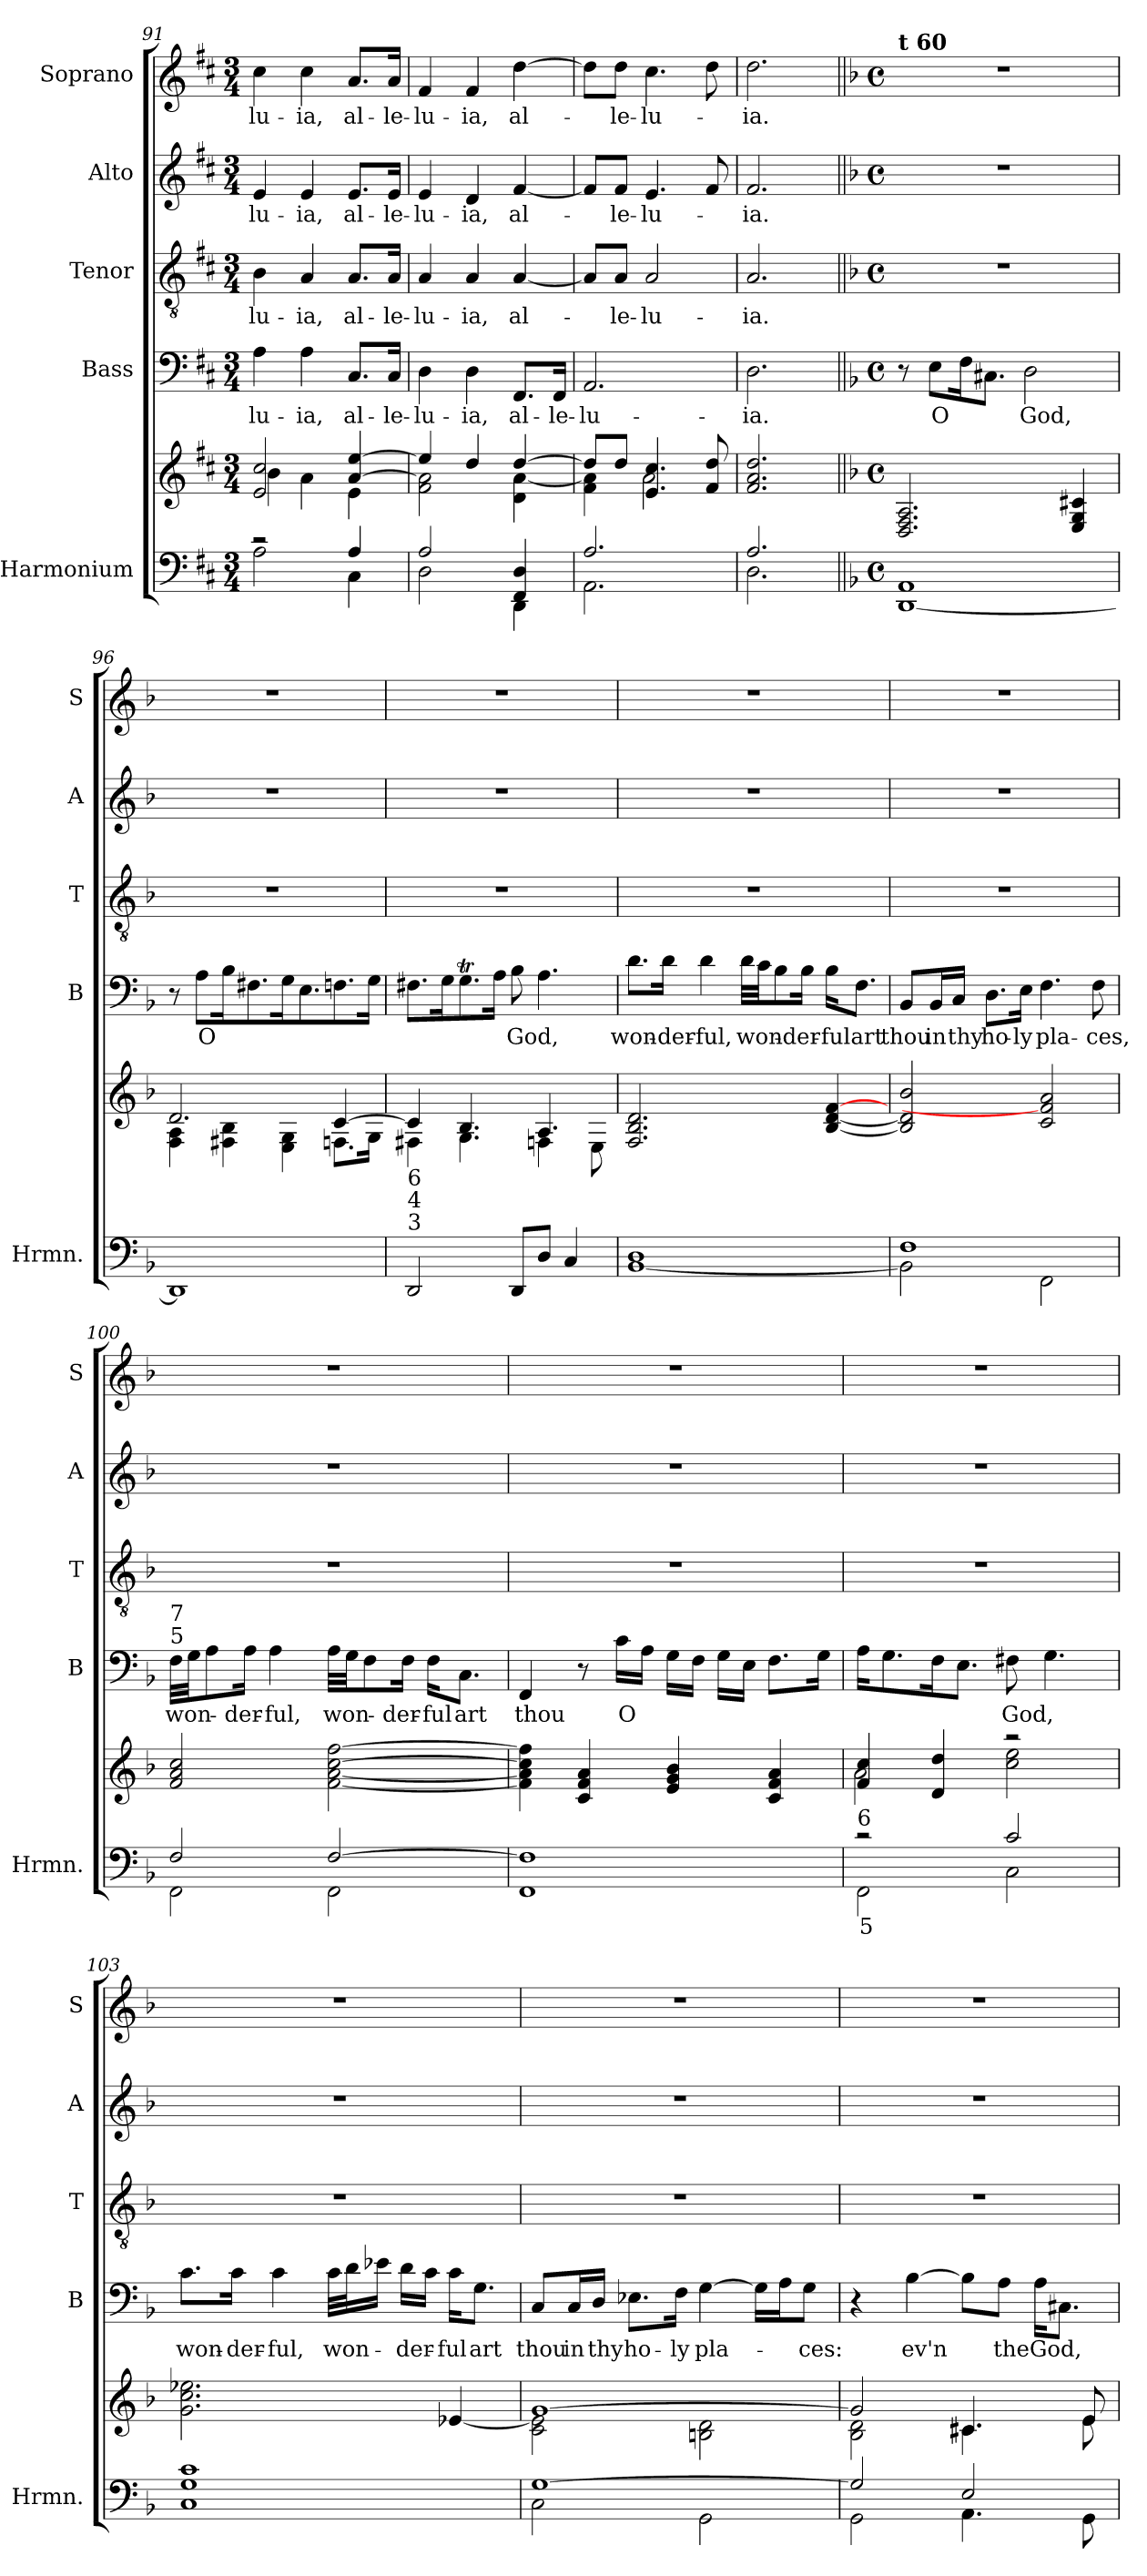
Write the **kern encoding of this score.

**kern	**text	**kern	**kern	**text	**kern	**text	**kern	**text	**kern	**text
*part5	*part5	*part5	*part4	*part4	*part3	*part3	*part2	*part2	*part1	*part1
*staff6	*staff6	*staff5	*staff4	*staff4	*staff3	*staff3	*staff2	*staff2	*staff1	*staff1
*I"Harmonium	*	*	*I"Bass	*	*I"Tenor	*	*I"Alto	*	*I"Soprano	*
*I'Hrmn.	*	*	*I'B	*	*I'T	*	*I'A	*	*I'S	*
*clefF4	*	*clefG2	*clefF4	*	*clefGv2	*	*clefG2	*	*clefG2	*
*k[f#c#]	*	*k[f#c#]	*k[f#c#]	*	*k[f#c#]	*	*k[f#c#]	*	*k[f#c#]	*
*D:	*	*D:	*D:	*	*D:	*	*D:	*	*D:	*
*M3/4	*	*M3/4	*M3/4	*	*M3/4	*	*M3/4	*	*M3/4	*
=91	=91	=91	=91	=91	=91	=91	=91	=91	=91	=91
*^	*	*^	*	*	*	*	*	*	*	*
!	!	!	!	!	!	!LO:LY:b	!	!LO:LY:b	!	!LO:LY:b	!	!LO:LY:b
2rc	2A\	.	2e/ 2cc#/	4b\	4A\	-lu-	4B\	-lu-	4e/	-lu-	4cc#\	-lu-
!	!	!	!	!	!	!LO:LY:b	!	!LO:LY:b	!	!LO:LY:b	!	!LO:LY:b
.	.	.	.	4a\	4A\	-ia,	4A/	-ia,	4e/	-ia,	4cc#\	-ia,
!	!	!	!	!	!	!LO:LY:b	!	!LO:LY:b	!	!LO:LY:b	!	!LO:LY:b
4A/	4C#\	.	[4a/ [4ee/	4e\	8.C#/L	al-	8.A/L	al-	8.e/L	al-	8.a/L	al-
!	!	!	!	!	!	!LO:LY:b	!	!LO:LY:b	!	!LO:LY:b	!	!LO:LY:b
.	.	.	.	.	16C#/Jk	-le-	16A/Jk	-le-	16e/Jk	-le-	16a/Jk	-le-
!!LO:LB:g=z
=92	=92	=92	=92	=92	=92	=92	=92	=92	=92	=92	=92	=92
!	!	!	!	!	!	!LO:LY:b	!	!LO:LY:b	!	!LO:LY:b	!	!LO:LY:b
2A/	2D\	.	4ee/]	2f#\ 2a\]	4D\	-lu-	4A/	-lu-	4e/	-lu-	4f#/	-lu-
!	!	!	!	!	!	!LO:LY:b	!	!LO:LY:b	!	!LO:LY:b	!	!LO:LY:b
.	.	.	4dd/	.	4D\	-ia,	4A/	-ia,	4d/	-ia,	4f#/	-ia,
!	!	!	!	!	!	!LO:LY:b	!	!LO:LY:b	!	!LO:LY:b	!	!LO:LY:b
4FF#/ 4D/	4DD\	.	[4dd/	4d\ [4a\	8.FF#/L	al-	[4A/	al-	[4f#/	al-	[4dd\	al-
!	!	!	!	!	!	!LO:LY:b	!	!	!	!	!	!
.	.	.	.	.	16FF#/Jk	-le-	.	.	.	.	.	.
=93	=93	=93	=93	=93	=93	=93	=93	=93	=93	=93	=93	=93
!	!	!	!	!	!	!LO:LY:b	!	!	!	!	!	!
2.A/	2.AA\	.	8dd/L]	4f#\ 4a\]	2.AA/	-lu-	8A/L]	.	8f#/L]	.	8dd\L]	.
!	!	!	!	!	!	!	!	!LO:LY:b	!	!LO:LY:b	!	!LO:LY:b
.	.	.	8dd/J	.	.	.	8A/J	-le-	8f#/J	-le-	8dd\J	-le-
!	!	!	!	!	!	!	!	!LO:LY:b	!	!LO:LY:b	!	!LO:LY:b
.	.	.	4.e/ 4.cc#/	2a\	.	.	2A/	-lu-	4.e/	-lu-	4.cc#\	-lu-
.	.	.	8f#/ 8dd/	.	.	.	.	.	8f#/	.	8dd\	.
*	*	*	*v	*v	*	*	*	*	*	*	*	*
=94	=94	=94	=94	=94	=94	=94	=94	=94	=94	=94	=94
!	!	!	!	!	!LO:LY:b	!	!LO:LY:b	!	!LO:LY:b	!	!LO:LY:b
2.A/	2.D\	.	2.f#/ 2.a/ 2.dd/	2.D\	-ia.	2.A/	-ia.	2.f#/	-ia.	2.dd\	-ia.
=95||	=95||	=95||	=95||	=95||	=95||	=95||	=95||	=95||	=95||	=95||	=95||
*k[b-]	*	*	*k[b-]	*k[b-]	*	*k[b-]	*	*k[b-]	*	*k[b-]	*
*F:	*	*	*F:	*F:	*	*F:	*	*F:	*	*F:	*
*M4/4	*	*	*M4/4	*M4/4	*	*M4/4	*	*M4/4	*	*M4/4	*
*met(c)	*	*	*met(c)	*met(c)	*	*met(c)	*	*met(c)	*	*met(c)	*
!	!	!	!	!	!	!	!	!	!	!LO:TX:a:B:t=t 60	!
1AA	[1DD	.	2.D/ 2.F/ 2.A/	8r	.	1r	.	1r	.	1r	.
!	!	!	!	!	!LO:LY:b	!	!	!	!	!	!
.	.	.	.	8E\L	O	.	.	.	.	.	.
.	.	.	.	16F\K	.	.	.	.	.	.	.
.	.	.	.	8.C#X\J	.	.	.	.	.	.	.
!	!	!	!	!	!LO:LY:b	!	!	!	!	!	!
.	.	.	.	2D\	God,	.	.	.	.	.	.
.	.	.	4E/ 4G/ 4c#X/	.	.	.	.	.	.	.	.
=96	=96	=96	=96	=96	=96	=96	=96	=96	=96	=96	=96
*	*	*	*^	*	*	*	*	*	*	*	*
1ryy	1DD]	.	2.d/	4F\ 4A\	8r	.	1r	.	1r	.	1r	.
!	!	!	!	!	!	!LO:LY:b	!	!	!	!	!	!
.	.	.	.	.	8A\L	O	.	.	.	.	.	.
.	.	.	.	4F#X\ 4B-\	16B-\K	.	.	.	.	.	.	.
.	.	.	.	.	8.F#X\	.	.	.	.	.	.	.
.	.	.	.	4E\ 4G\	16G\K	.	.	.	.	.	.	.
.	.	.	.	.	8.E\	.	.	.	.	.	.	.
.	.	.	[4c/	8.Fn\L	8.Fn\	.	.	.	.	.	.	.
.	.	.	.	16G\Jk	16G\Jk	.	.	.	.	.	.	.
!!LO:PB:g=z
=97	=97	=97	=97	=97	=97	=97	=97	=97	=97	=97	=97	=97
!LO:TX:a:t=3	!	!	!	!	!	!	!	!	!	!	!	!
!LO:TX:a:t=4	!	!	!	!	!	!	!	!	!	!	!	!
!LO:TX:a:t=6	!	!	!	!	!	!	!	!	!	!	!	!
1ryy	2DD/	.	4c/]	4F#X\	8.F#X\L	.	1r	.	1r	.	1r	.
.	.	.	.	.	16G\K	.	.	.	.	.	.	.
.	.	.	4.B-/	4.G\	8.GT\	.	.	.	.	.	.	.
.	.	.	.	.	16A\Jk	.	.	.	.	.	.	.
!	!	!	!	!	!	!LO:LY:b	!	!	!	!	!	!
.	8DD/L	.	.	.	8B-\	God,	.	.	.	.	.	.
.	8D/J	.	4.A/	4Fn\	4.A\	.	.	.	.	.	.	.
.	4C/	.	.	.	.	.	.	.	.	.	.	.
.	.	.	.	8E\	.	.	.	.	.	.	.	.
=98	=98	=98	=98	=98	=98	=98	=98	=98	=98	=98	=98	=98
!	!	!	!	!	!	!LO:LY:b	!	!	!	!	!	!
*	*	*	*v	*v	*	*	*	*	*	*	*	*
1D	[1BB-	.	2.F/ 2.B-/ 2.d/	8.d\L	won-	1r	.	1r	.	1r	.
!	!	!	!	!	!LO:LY:b	!	!	!	!	!	!
.	.	.	.	16d\Jk	-der-	.	.	.	.	.	.
!	!	!	!	!	!LO:LY:b	!	!	!	!	!	!
.	.	.	.	4d\	-ful,	.	.	.	.	.	.
!	!	!	!	!	!LO:LY:b	!	!	!	!	!	!
.	.	.	.	32d\LLL	won-	.	.	.	.	.	.
.	.	.	.	32c\JJ	.	.	.	.	.	.	.
.	.	.	.	8B-\	.	.	.	.	.	.	.
!	!	!	!	!	!LO:LY:b	!	!	!	!	!	!
.	.	.	.	16B-\Jk	-der-	.	.	.	.	.	.
!	!	!	!	!	!LO:LY:b	!	!	!	!	!	!
.	.	.	[4B-/ [4d/ [4f/	16B-\KL	-ful	.	.	.	.	.	.
!	!	!	!	!	!LO:LY:b	!	!	!	!	!	!
.	.	.	.	8.F\J	art	.	.	.	.	.	.
=99	=99	=99	=99	=99	=99	=99	=99	=99	=99	=99	=99
!	!	!	!	!	!LO:LY:b	!	!	!	!	!	!
1F	2BB-\]	.	2B-/] 2d/] 2b-/	8BB-/L	thou	1r	.	1r	.	1r	.
!	!	!	!	!	!LO:LY:b	!	!	!	!	!	!
.	.	.	.	16BB-/L	in	.	.	.	.	.	.
!	!	!	!	!	!LO:LY:b	!	!	!	!	!	!
.	.	.	.	16C/JJ	thy	.	.	.	.	.	.
!	!	!	!	!	!LO:LY:b	!	!	!	!	!	!
.	.	.	.	8.D\L	ho-	.	.	.	.	.	.
!	!	!	!	!	!LO:LY:b	!	!	!	!	!	!
.	.	.	.	16E\Jk	-ly	.	.	.	.	.	.
!	!	!	!	!	!LO:LY:b	!	!	!	!	!	!
.	2FF\	.	2c/ 2f/] 2a/	4.F\	pla-	.	.	.	.	.	.
!	!	!	!	!	!LO:LY:b	!	!	!	!	!	!
.	.	.	.	8F\	-ces,	.	.	.	.	.	.
!!LO:LB:g=z
=100	=100	=100	=100	=100	=100	=100	=100	=100	=100	=100	=100
!	!	!	!	!LO:TX:a:t=5	!	!	!	!	!	!	!
!	!	!	!	!LO:TX:a:t=7	!	!	!	!	!	!	!
!	!	!	!	!	!LO:LY:b	!	!	!	!	!	!
2F/	2FF\	.	2f/ 2a/ 2cc/	32F\LLL	won-	1r	.	1r	.	1r	.
.	.	.	.	32G\JJ	.	.	.	.	.	.	.
.	.	.	.	8A\	.	.	.	.	.	.	.
!	!	!	!	!	!LO:LY:b	!	!	!	!	!	!
.	.	.	.	16A\Jk	-der-	.	.	.	.	.	.
!	!	!	!	!	!LO:LY:b	!	!	!	!	!	!
.	.	.	.	4A\	-ful,	.	.	.	.	.	.
!	!	!	!	!	!LO:LY:b	!	!	!	!	!	!
[2F/	2FF\	.	[2f\ [2a\ [2cc\ [2ff\	32A\LLL	won-	.	.	.	.	.	.
.	.	.	.	32G\JJ	.	.	.	.	.	.	.
.	.	.	.	8F\	.	.	.	.	.	.	.
!	!	!	!	!	!LO:LY:b	!	!	!	!	!	!
.	.	.	.	16F\Jk	-der-	.	.	.	.	.	.
!	!	!	!	!	!LO:LY:b	!	!	!	!	!	!
.	.	.	.	16F\KL	-ful	.	.	.	.	.	.
!	!	!	!	!	!LO:LY:b	!	!	!	!	!	!
.	.	.	.	8.C\J	art	.	.	.	.	.	.
=101	=101	=101	=101	=101	=101	=101	=101	=101	=101	=101	=101
!	!	!	!	!	!LO:LY:b	!	!	!	!	!	!
1F]	1FF	.	4f\] 4a\] 4cc\] 4ff\]	4FF/	thou	1r	.	1r	.	1r	.
.	.	.	4c/ 4f/ 4a/	8r	.	.	.	.	.	.	.
!	!	!	!	!	!LO:LY:b	!	!	!	!	!	!
.	.	.	.	16c\LL	O	.	.	.	.	.	.
.	.	.	.	16A\JJ	.	.	.	.	.	.	.
.	.	.	4e/ 4g/ 4b-/	16G\LL	.	.	.	.	.	.	.
.	.	.	.	16F\JJ	.	.	.	.	.	.	.
.	.	.	.	16G\LL	.	.	.	.	.	.	.
.	.	.	.	16E\JJ	.	.	.	.	.	.	.
.	.	.	4c/ 4f/ 4a/	8.F\L	.	.	.	.	.	.	.
.	.	.	.	16G\Jk	.	.	.	.	.	.	.
=102	=102	=102	=102	=102	=102	=102	=102	=102	=102	=102	=102
!LO:TX:a:t=6	!	!	!	!	!	!	!	!	!	!	!
!	!	!LO:LY:b	!	!	!	!	!	!	!	!	!
*	*	*	*^	*	*	*	*	*	*	*	*
2rc	2FF\	5	4f/ 4cc/	2a\	16A\KL	.	1r	.	1r	.	1r	.
.	.	.	.	.	8.G\	.	.	.	.	.	.	.
.	.	.	4d/ 4dd/	.	16F\K	.	.	.	.	.	.	.
.	.	.	.	.	8.E\J	.	.	.	.	.	.	.
!	!	!	!	!	!	!LO:LY:b	!	!	!	!	!	!
2c/	2C\	.	2raa	2cc\ 2ee\	8F#X\	God,	.	.	.	.	.	.
.	.	.	.	.	4.G\	.	.	.	.	.	.	.
*	*	*	*v	*v	*	*	*	*	*	*	*	*
!!LO:PB:g=z
=103	=103	=103	=103	=103	=103	=103	=103	=103	=103	=103	=103
!	!	!	!	!	!LO:LY:b	!	!	!	!	!	!
1G 1c	1C	.	2.g\ 2.cc\ 2.ee-X\	8.c\L	won-	1r	.	1r	.	1r	.
!	!	!	!	!	!LO:LY:b	!	!	!	!	!	!
.	.	.	.	16c\Jk	-der-	.	.	.	.	.	.
!	!	!	!	!	!LO:LY:b	!	!	!	!	!	!
.	.	.	.	4c\	-ful,	.	.	.	.	.	.
!	!	!	!	!	!LO:LY:b	!	!	!	!	!	!
.	.	.	.	32c\LLL	won-	.	.	.	.	.	.
.	.	.	.	32d\J	.	.	.	.	.	.	.
.	.	.	.	16e-X\JJ	.	.	.	.	.	.	.
!	!	!	!	!	!LO:LY:b	!	!	!	!	!	!
.	.	.	.	16d\LL	-der-	.	.	.	.	.	.
.	.	.	.	16c\JJ	.	.	.	.	.	.	.
!	!	!	!	!	!LO:LY:b	!	!	!	!	!	!
.	.	.	[4e-X/	16c\KL	-ful	.	.	.	.	.	.
!	!	!	!	!	!LO:LY:b	!	!	!	!	!	!
.	.	.	.	8.G\J	art	.	.	.	.	.	.
=104	=104	=104	=104	=104	=104	=104	=104	=104	=104	=104	=104
*	*	*	*^	*	*	*	*	*	*	*	*
!	!	!	!	!	!	!LO:LY:b	!	!	!	!	!	!
[1G	2C\	.	[1g	2c\ 2e-\]	8C/L	thou	1r	.	1r	.	1r	.
!	!	!	!	!	!	!LO:LY:b	!	!	!	!	!	!
.	.	.	.	.	16C/L	in	.	.	.	.	.	.
!	!	!	!	!	!	!LO:LY:b	!	!	!	!	!	!
.	.	.	.	.	16D/JJ	thy	.	.	.	.	.	.
!	!	!	!	!	!	!LO:LY:b	!	!	!	!	!	!
.	.	.	.	.	8.E-X\L	ho-	.	.	.	.	.	.
!	!	!	!	!	!	!LO:LY:b	!	!	!	!	!	!
.	.	.	.	.	16F\Jk	-ly	.	.	.	.	.	.
!	!	!	!	!	!	!LO:LY:b	!	!	!	!	!	!
.	2GG\	.	.	2Bn\ 2d\	[4G\	pla-	.	.	.	.	.	.
.	.	.	.	.	16G\LL]	.	.	.	.	.	.	.
.	.	.	.	.	16A\J	.	.	.	.	.	.	.
!	!	!	!	!	!	!LO:LY:b	!	!	!	!	!	!
.	.	.	.	.	8G\J	-ces:	.	.	.	.	.	.
=105	=105	=105	=105	=105	=105	=105	=105	=105	=105	=105	=105	=105
2G/]	2GG\	.	2g/]	2B-\ 2d\	4r	.	1r	.	1r	.	1r	.
!	!	!	!	!	!	!LO:LY:b	!	!	!	!	!	!
.	.	.	.	.	[4B-\	ev'n	.	.	.	.	.	.
2E/	4.AA\	.	4.c#X/	4.c#\	8B-\L]	.	.	.	.	.	.	.
!	!	!	!	!	!	!LO:LY:b	!	!	!	!	!	!
.	.	.	.	.	8A\J	the	.	.	.	.	.	.
!	!	!	!	!	!	!LO:LY:b	!	!	!	!	!	!
.	.	.	.	.	16A\KL	God,	.	.	.	.	.	.
.	.	.	.	.	8.C#X\J	.	.	.	.	.	.	.
.	8GG\	.	8e/	8e\	.	.	.	.	.	.	.	.
*v	*v	*	*	*	*	*	*	*	*	*	*	*
*	*	*v	*v	*	*	*	*	*	*	*	*
=	=	=	=	=	=	=	=	=	=	=
*-	*-	*-	*-	*-	*-	*-	*-	*-	*-	*-
